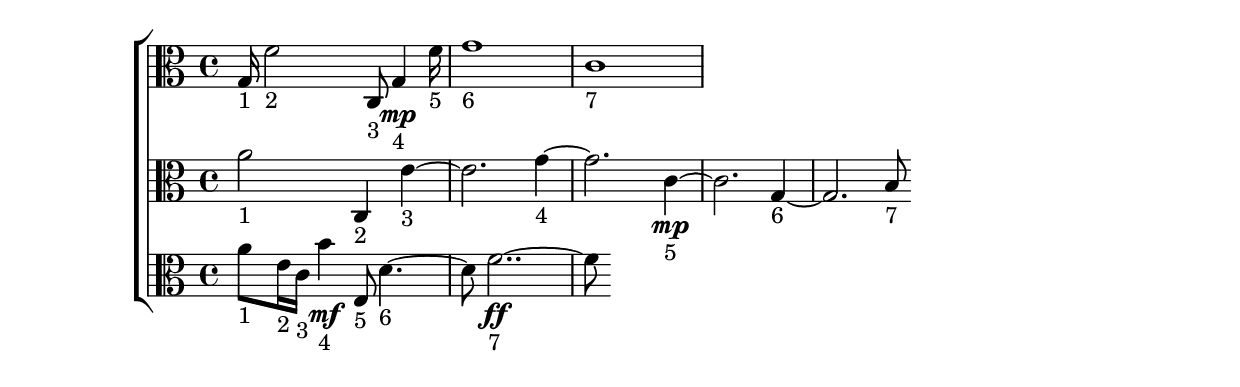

\version "2.24.4" 


\new ChoirStaff <<



\new Staff <<
  \new Voice \with {
  \remove Note_heads_engraver
  \consists Completion_heads_engraver
  \remove Rest_engraver
  \consists Completion_rest_engraver
  }
  {
  \clef alto
  \time 4/4
  {
    g16-"1"
    f'2-"2"
    c8-"3"
    g4\mp-"4"
    f'16-"5"
    g'1-"6"
    c'1-"7"
}
}
>>


\new Staff <<
  \new Voice \with {
  \remove Note_heads_engraver
  \consists Completion_heads_engraver
  \remove Rest_engraver
  \consists Completion_rest_engraver
  }
  {
  \clef alto
  \time 4/4
  {
    a'2-"1"
    c4-"2"
    e'1-"3"
    g'1-"4"
    c'1\mp-"5"
    g1-"6"
    b8-"7"
}
}
>>


\new Staff <<
  \new Voice \with {
  \remove Note_heads_engraver
  \consists Completion_heads_engraver
  \remove Rest_engraver
  \consists Completion_rest_engraver
  }
  {
  \clef alto
  \time 4/4
  {
    a'8-"1"
    e'16-"2"
    c'16-"3"
    b'4\mf-"4"
    e8-"5"
    d'2-"6"
    f'1\ff-"7"
}
}
>>
>>